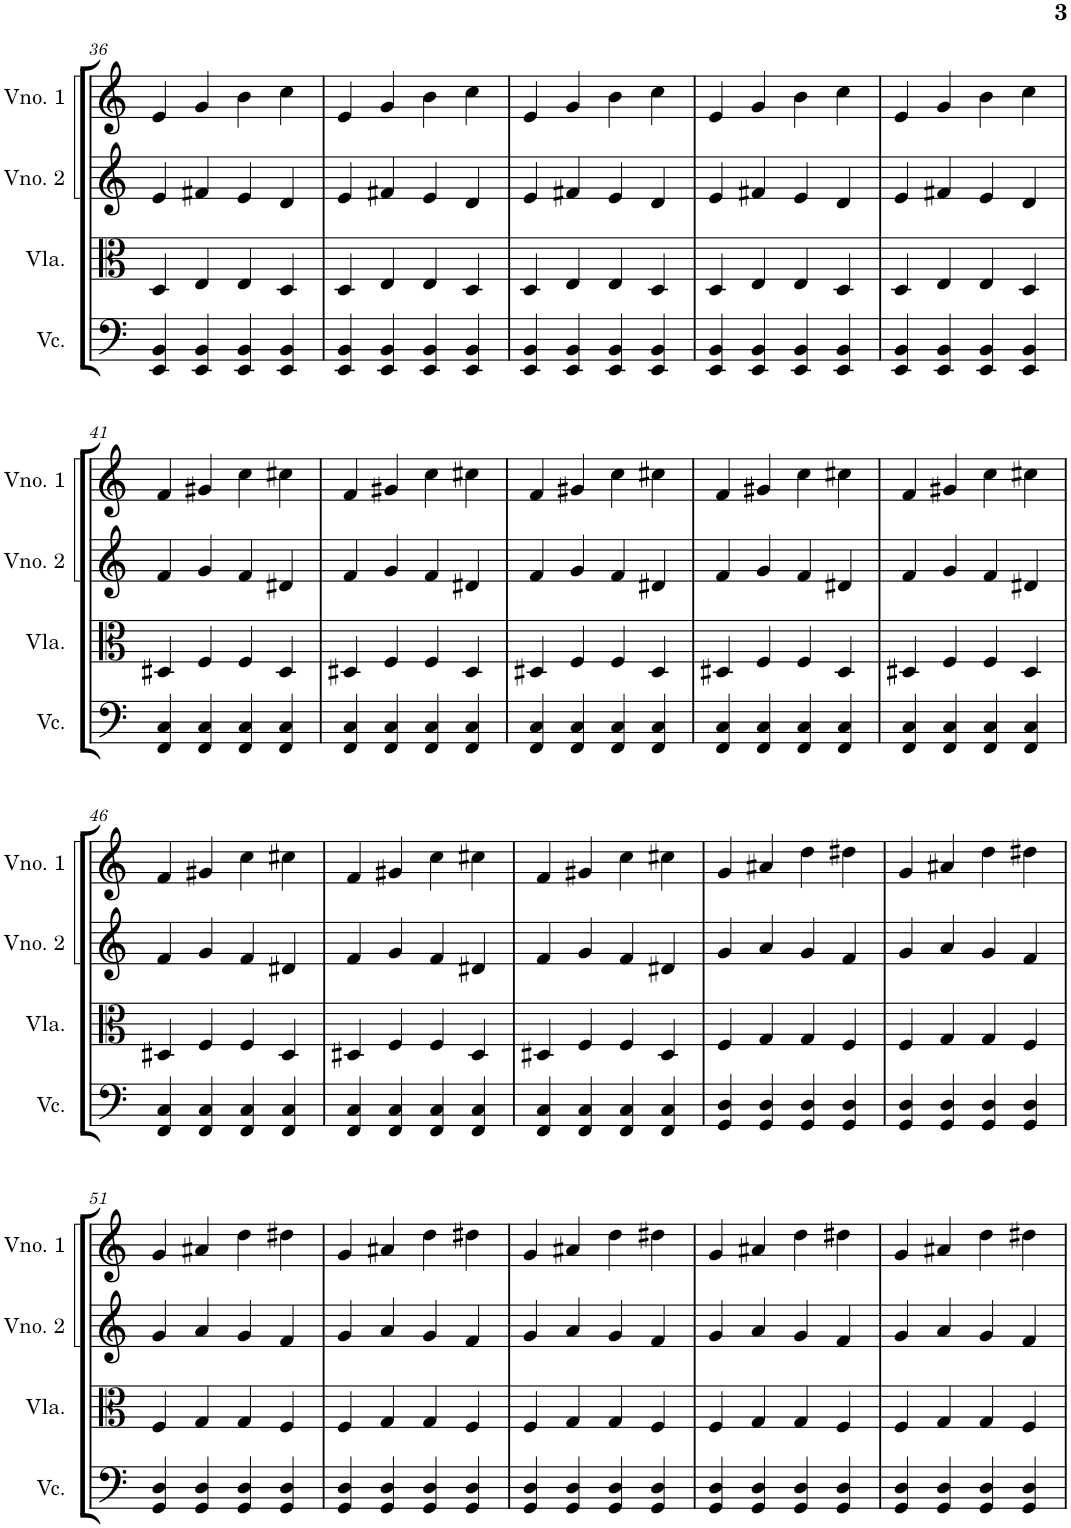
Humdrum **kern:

**kern	**kern	**kern	**kern
*part4	*part3	*part2	*part1
*staff4	*staff3	*staff2	*staff1
*I"Violoncelo	*I"Viola	*I"Violino 2	*I"Violino 1
*I'Vc.	*I'Vla.	*I'Vno. 2	*I'Vno. 1
!!LO:PB:g=z
*clefF4	*clefC3	*clefG2	*clefG2
*k[]	*k[]	*k[]	*k[]
*M4/4	*M4/4	*M4/4	*M4/4
=36	=36	=36	=36
4EE/ 4BB/	4D/	4e/	4e/
4EE/ 4BB/	4E/	4f#X/	4g/
4EE/ 4BB/	4E/	4e/	4b\
4EE/ 4BB/	4D/	4d/	4cc\
=37	=37	=37	=37
4EE/ 4BB/	4D/	4e/	4e/
4EE/ 4BB/	4E/	4f#X/	4g/
4EE/ 4BB/	4E/	4e/	4b\
4EE/ 4BB/	4D/	4d/	4cc\
=38	=38	=38	=38
4EE/ 4BB/	4D/	4e/	4e/
4EE/ 4BB/	4E/	4f#X/	4g/
4EE/ 4BB/	4E/	4e/	4b\
4EE/ 4BB/	4D/	4d/	4cc\
=39	=39	=39	=39
4EE/ 4BB/	4D/	4e/	4e/
4EE/ 4BB/	4E/	4f#X/	4g/
4EE/ 4BB/	4E/	4e/	4b\
4EE/ 4BB/	4D/	4d/	4cc\
=40	=40	=40	=40
4EE/ 4BB/	4D/	4e/	4e/
4EE/ 4BB/	4E/	4f#X/	4g/
4EE/ 4BB/	4E/	4e/	4b\
4EE/ 4BB/	4D/	4d/	4cc\
!!LO:LB:g=z
=41	=41	=41	=41
4FF/ 4C/	4D#X/	4f/	4f/
4FF/ 4C/	4F/	4g/	4g#X/
4FF/ 4C/	4F/	4f/	4cc\
4FF/ 4C/	4D#/	4d#X/	4cc#X\
=42	=42	=42	=42
4FF/ 4C/	4D#X/	4f/	4f/
4FF/ 4C/	4F/	4g/	4g#X/
4FF/ 4C/	4F/	4f/	4cc\
4FF/ 4C/	4D#/	4d#X/	4cc#X\
=43	=43	=43	=43
4FF/ 4C/	4D#X/	4f/	4f/
4FF/ 4C/	4F/	4g/	4g#X/
4FF/ 4C/	4F/	4f/	4cc\
4FF/ 4C/	4D#/	4d#X/	4cc#X\
=44	=44	=44	=44
4FF/ 4C/	4D#X/	4f/	4f/
4FF/ 4C/	4F/	4g/	4g#X/
4FF/ 4C/	4F/	4f/	4cc\
4FF/ 4C/	4D#/	4d#X/	4cc#X\
=45	=45	=45	=45
4FF/ 4C/	4D#X/	4f/	4f/
4FF/ 4C/	4F/	4g/	4g#X/
4FF/ 4C/	4F/	4f/	4cc\
4FF/ 4C/	4D#/	4d#X/	4cc#X\
!!LO:LB:g=z
=46	=46	=46	=46
4FF/ 4C/	4D#X/	4f/	4f/
4FF/ 4C/	4F/	4g/	4g#X/
4FF/ 4C/	4F/	4f/	4cc\
4FF/ 4C/	4D#/	4d#X/	4cc#X\
=47	=47	=47	=47
4FF/ 4C/	4D#X/	4f/	4f/
4FF/ 4C/	4F/	4g/	4g#X/
4FF/ 4C/	4F/	4f/	4cc\
4FF/ 4C/	4D#/	4d#X/	4cc#X\
=48	=48	=48	=48
4FF/ 4C/	4D#X/	4f/	4f/
4FF/ 4C/	4F/	4g/	4g#X/
4FF/ 4C/	4F/	4f/	4cc\
4FF/ 4C/	4D#/	4d#X/	4cc#X\
=49	=49	=49	=49
4GG/ 4D/	4F/	4g/	4g/
4GG/ 4D/	4G/	4a/	4a#X/
4GG/ 4D/	4G/	4g/	4dd\
4GG/ 4D/	4F/	4f/	4dd#X\
=50	=50	=50	=50
4GG/ 4D/	4F/	4g/	4g/
4GG/ 4D/	4G/	4a/	4a#X/
4GG/ 4D/	4G/	4g/	4dd\
4GG/ 4D/	4F/	4f/	4dd#X\
!!LO:LB:g=z
=51	=51	=51	=51
4GG/ 4D/	4F/	4g/	4g/
4GG/ 4D/	4G/	4a/	4a#X/
4GG/ 4D/	4G/	4g/	4dd\
4GG/ 4D/	4F/	4f/	4dd#X\
=52	=52	=52	=52
4GG/ 4D/	4F/	4g/	4g/
4GG/ 4D/	4G/	4a/	4a#X/
4GG/ 4D/	4G/	4g/	4dd\
4GG/ 4D/	4F/	4f/	4dd#X\
=53	=53	=53	=53
4GG/ 4D/	4F/	4g/	4g/
4GG/ 4D/	4G/	4a/	4a#X/
4GG/ 4D/	4G/	4g/	4dd\
4GG/ 4D/	4F/	4f/	4dd#X\
=54	=54	=54	=54
4GG/ 4D/	4F/	4g/	4g/
4GG/ 4D/	4G/	4a/	4a#X/
4GG/ 4D/	4G/	4g/	4dd\
4GG/ 4D/	4F/	4f/	4dd#X\
=55	=55	=55	=55
4GG/ 4D/	4F/	4g/	4g/
4GG/ 4D/	4G/	4a/	4a#X/
4GG/ 4D/	4G/	4g/	4dd\
4GG/ 4D/	4F/	4f/	4dd#X\
=	=	=	=
*-	*-	*-	*-
